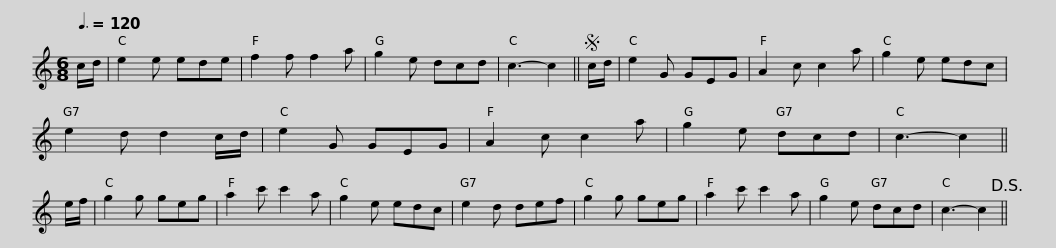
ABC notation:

X:1
L:1/8
Q:3/8=120
M:6/8
I:linebreak $
K:C
V:1 treble
V:1
 c/d/ | e2 e ede | f2 f f2 a | g2 e dcd | c3- c2 || %5
S c/d/ | e2 G GEG | A2 c c2 a | g2 e edc | e2 d d2 c/d/ |$ %10
 e2 G GEG | A2 c c2 a | g2 e dcd | c3- c2 || e/f/ | %15
 g2 g geg | a2 c' c'2 a | g2 e edc | e2 d def | g2 g geg |$ %20
 a2 c' c'2 a | g2 e dcd | c3- c2!D.S.! || %23
